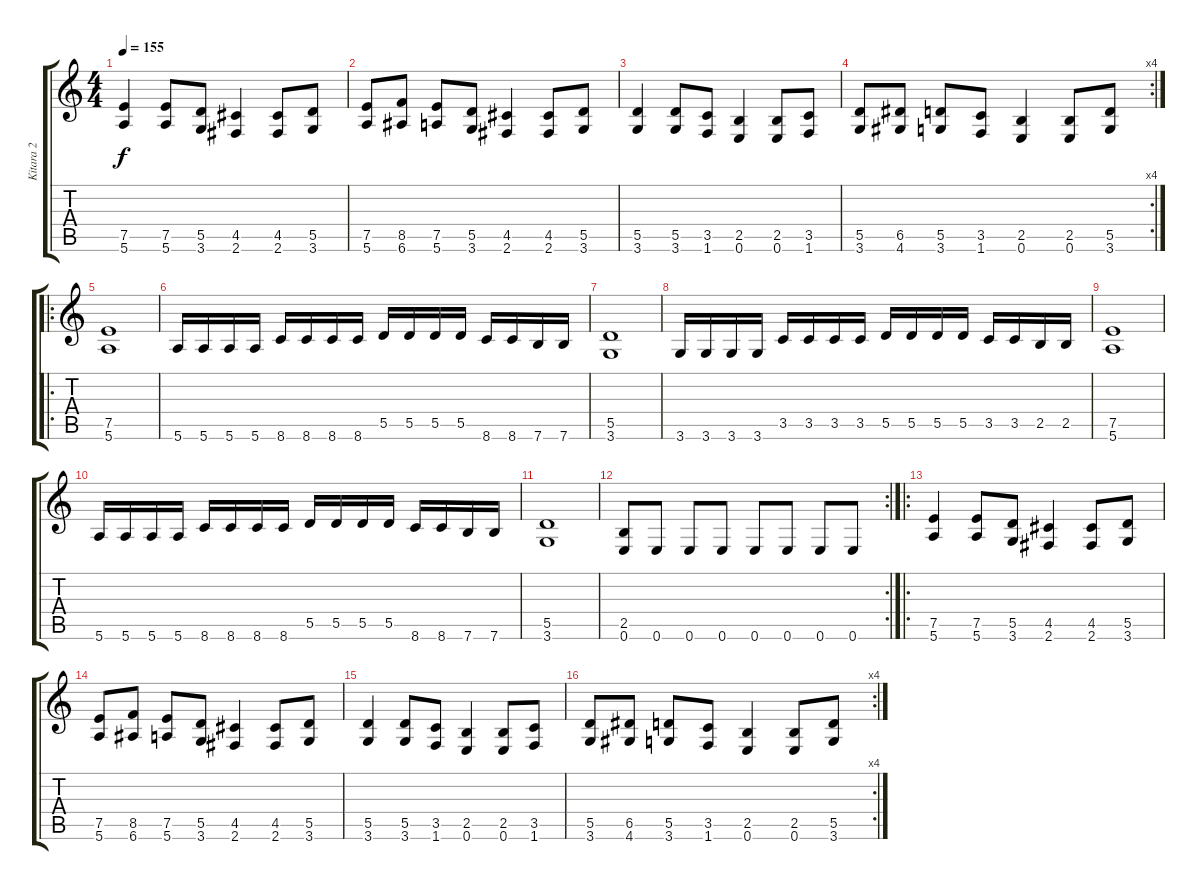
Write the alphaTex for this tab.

\track ("Kitara 2" "Kitara 2") {instrument distortionguitar}
\staff {score tabs}
\tuning (E4 B3 G3 D3 A2 E2) {hide}
\ts (4 4)
\tempo 155
\clef g2
\ks c
(7.5 5.6).4{dy f instrument distortionguitar} (7.5 5.6).8 (5.5 3.6).8 (4.5 2.6).4 (4.5 2.6).8 (5.5 3.6).8 |
(7.5 5.6).8 (8.5 6.6).8 (7.5 5.6).8 (5.5 3.6).8 (4.5 2.6).4 (4.5 2.6).8 (5.5 3.6).8 |
(5.5 3.6).4 (5.5 3.6).8 (3.5 1.6).8 (2.5 0.6).4 (2.5 0.6).8 (3.5 1.6).8 |
\rc 4
(5.5 3.6).8 (6.5 4.6).8 (5.5 3.6).8 (3.5 1.6).8 (2.5 0.6).4 (2.5 0.6).8 (5.5 3.6).8 |
\ro
(7.5 5.6).1 |
5.6.16 5.6.16 5.6.16 5.6.16 8.6.16 8.6.16 8.6.16 8.6.16 5.5.16 5.5.16 5.5.16 5.5.16 8.6.16 8.6.16 7.6.16 7.6.16 |
(5.5 3.6).1 |
3.6.16 3.6.16 3.6.16 3.6.16 3.5.16 3.5.16 3.5.16 3.5.16 5.5.16 5.5.16 5.5.16 5.5.16 3.5.16 3.5.16 2.5.16 2.5.16 |
(7.5 5.6).1 |
5.6.16 5.6.16 5.6.16 5.6.16 8.6.16 8.6.16 8.6.16 8.6.16 5.5.16 5.5.16 5.5.16 5.5.16 8.6.16 8.6.16 7.6.16 7.6.16 |
(5.5 3.6).1 |
\rc 2
(2.5 0.6).8 0.6.8 0.6.8 0.6.8 0.6.8 0.6.8 0.6.8 0.6.8 |
\ro
(7.5 5.6).4 (7.5 5.6).8 (5.5 3.6).8 (4.5 2.6).4 (4.5 2.6).8 (5.5 3.6).8 |
(7.5 5.6).8 (8.5 6.6).8 (7.5 5.6).8 (5.5 3.6).8 (4.5 2.6).4 (4.5 2.6).8 (5.5 3.6).8 |
(5.5 3.6).4 (5.5 3.6).8 (3.5 1.6).8 (2.5 0.6).4 (2.5 0.6).8 (3.5 1.6).8 |
\rc 4
(5.5 3.6).8 (6.5 4.6).8 (5.5 3.6).8 (3.5 1.6).8 (2.5 0.6).4 (2.5 0.6).8 (5.5 3.6).8
